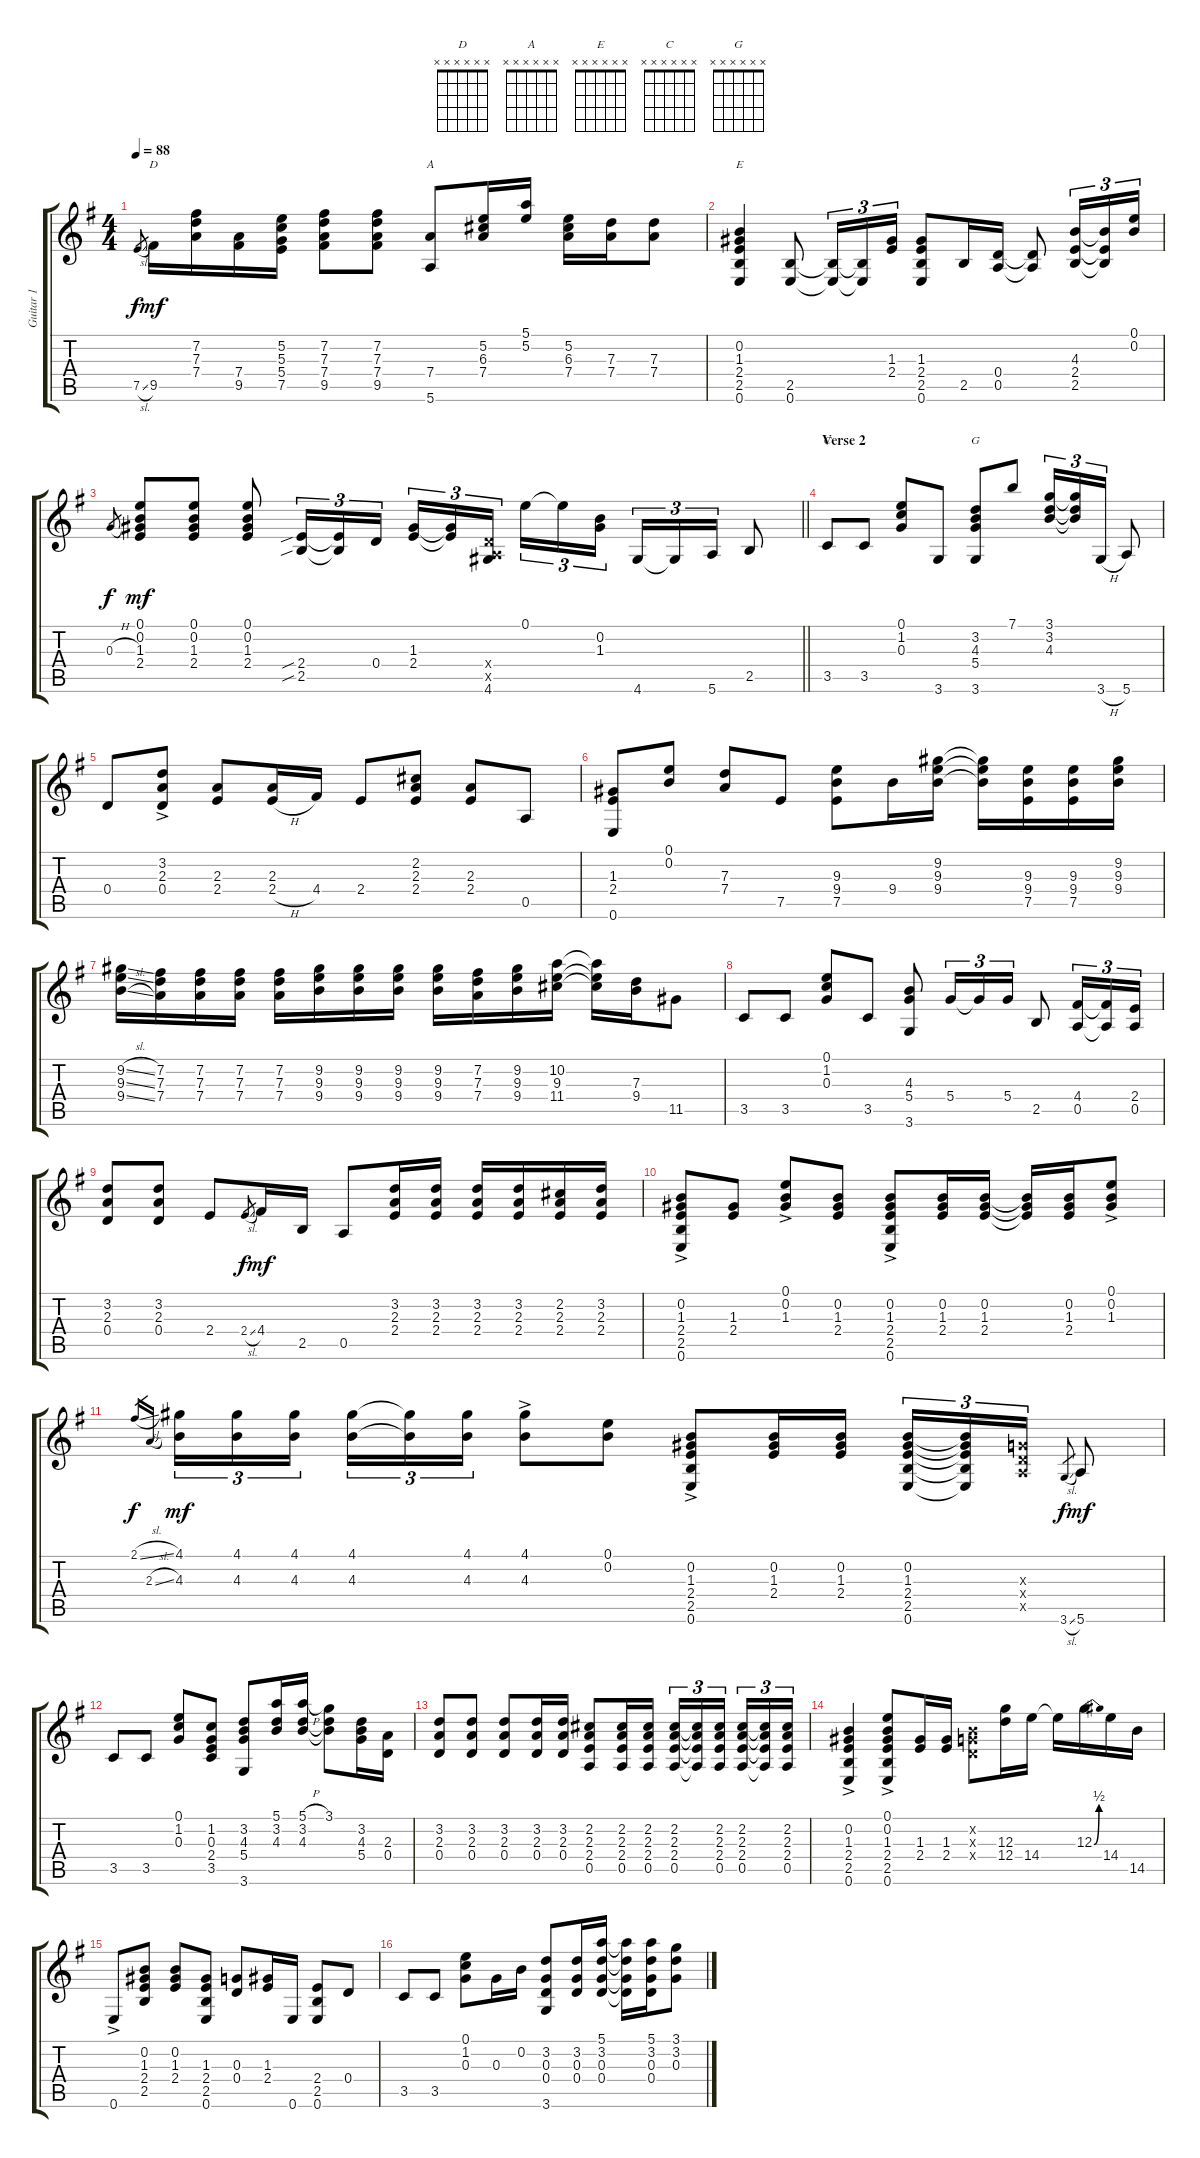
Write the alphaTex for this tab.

\track ("Guitar 1" "Guitar 1") {instrument electricguitarjazz}
\staff {score tabs}
\tuning (E4 B3 G3 D3 A2 E2) {hide}
\chord ("D" x x x x x x)
\chord ("A" x x x x x x)
\chord ("E" x x x x x x)
\chord ("C" x x x x x x)
\chord ("G" x x x x x x)
\ts (4 4)
\tempo 88
\clef g2
\ks g
7.5{sl}.8{gr dy f} 9.5.16{ch "D" dy mf} (7.2 7.3 7.4).16 (7.4 9.5).16 (5.2 5.3 5.4 7.5).16 (7.2 7.3 7.4 9.5).8 (7.2 7.3 7.4 9.5).8 (7.4 5.6).8{ch "A"} (5.2 6.3 7.4).16 (5.1 5.2).16 (5.2 6.3 7.4).16 (7.3 7.4).16 (7.3 7.4).8 |
(0.2 1.3 2.4 2.5 0.6).4{ch "E"} (2.5 0.6).8 (2.5{t} 0.6{t}).16{tu (3 2)} (2.5{t} 0.6{t}).16{tu (3 2)} (1.3 2.4).16{tu (3 2)} (1.3 2.4 2.5 0.6).8 2.5.16 (0.4 0.5).16 (0.4{t} 0.5{t}).8 (4.3 2.4 2.5).16{tu (3 2)} (4.3{t} 2.4{t} 2.5{t}).16{tu (3 2)} (0.1 0.2).16{tu (3 2)} |
\barLineRight lightlight
0.3{h}.8{gr dy f} (0.1 0.2 1.3 2.4).8{dy mf} (0.1 0.2 1.3 2.4).8 (0.1 0.2 1.3 2.4).8 (2.4{sib} 2.5{sib}).16{tu (3 2)} (2.4{t} 2.5{t}).16{tu (3 2)} 0.4.16{tu (3 2)} (1.3 2.4).16{tu (3 2)} (1.3{t} 2.4{t}).16{tu (3 2)} (0.4{x} 0.5{x} 4.6).16{tu (3 2) beam splitsecondary} 0.1.16{tu (3 2)} 0.1{t}.16{tu (3 2)} (0.2 1.3).16{tu (3 2)} 4.6.16{tu (3 2)} 4.6{t}.16{tu (3 2)} 5.6.16{tu (3 2)} 2.5.8 |
\section ("" "Verse 2")
3.5.8{ch "C"} 3.5.8 (0.1 1.2 0.3).8 3.6.8 (3.2 4.3 5.4 3.6).8{ch "G"} 7.1.8 (3.1 3.2 4.3).16{tu (3 2)} (3.1{t} 3.2{t} 4.3{t}).16{tu (3 2)} 3.6{h}.16{tu (3 2)} 5.6.8 |
0.4.8 (3.2 2.3 0.4{ac}).8 (2.3 2.4).8 (2.3 2.4{h}).16 4.4.16 2.4.8 (2.2 2.3 2.4).8 (2.3 2.4).8 0.5.8 |
(1.3 2.4 0.6).8 (0.1 0.2).8 (7.3 7.4).8 7.5.8 (9.3 9.4 7.5).8 9.4.16 (9.2 9.3 9.4).16 (9.2{t} 9.3{t} 9.4{t}).16 (9.3 9.4 7.5).16 (9.3 9.4 7.5).16 (9.2 9.3 9.4).16 |
(9.2{sl} 9.3{sl} 9.4{sl}).16 (7.2 7.3 7.4).16 (7.2 7.3 7.4).16 (7.2 7.3 7.4).16 (7.2 7.3 7.4).16 (9.2 9.3 9.4).16 (9.2 9.3 9.4).16 (9.2 9.3 9.4).16 (9.2 9.3 9.4).16 (7.2 7.3 7.4).16 (9.2 9.3 9.4).16 (10.2 9.3 11.4).16 (10.2{t} 9.3{t} 11.4{t}).16 (7.3 9.4).16 11.5.8 |
3.5.8 3.5.8 (0.1 1.2 0.3).8 3.5.8 (4.3 5.4 3.6).8 5.4.16{tu (3 2)} 5.4{t}.16{tu (3 2)} 5.4.16{tu (3 2)} 2.5.8 (4.4 0.5).16{tu (3 2)} (4.4{t} 0.5{t}).16{tu (3 2)} (2.4 0.5).16{tu (3 2)} |
(3.2 2.3 0.4).8 (3.2 2.3 0.4).8 2.4.8 2.4{sl}.8{gr dy f} 4.4.16{dy mf} 2.5.16 0.5.8 (3.2 2.3 2.4).16 (3.2 2.3 2.4).16 (3.2 2.3 2.4).16 (3.2 2.3 2.4).16 (2.2 2.3 2.4).16 (3.2 2.3 2.4).16 |
(0.2 1.3 2.4 2.5 0.6{ac}).8 (1.3 2.4).8 (0.1 0.2 1.3{ac}).8 (0.2 1.3 2.4).8 (0.2 1.3 2.4 2.5 0.6{ac}).8 (0.2 1.3 2.4).16 (0.2 1.3 2.4).16 (0.2{t} 1.3{t} 2.4{t}).16 (0.2 1.3 2.4).16 (0.1 0.2 1.3{ac}).8 |
2.1{sl}.16{gr dy f} 2.3{sl}.16{gr} (4.1 4.3).16{tu (3 2) dy mf} (4.1 4.3).16{tu (3 2)} (4.1 4.3).16{tu (3 2) beam splitsecondary} (4.1 4.3).16{tu (3 2)} (4.1{t} 4.3{t}).16{tu (3 2)} (4.1 4.3).16{tu (3 2)} (4.1{ac} 4.3).8 (0.1 0.2).8 (0.2 1.3 2.4 2.5 0.6{ac}).8 (0.2 1.3 2.4).16 (0.2 1.3 2.4).16 (0.2 1.3 2.4 2.5 0.6).16{tu (3 2)} (0.2{t} 1.3{t} 2.4{t} 2.5{t} 0.6{t}).16{tu (3 2)} (0.3{x} 0.4{x} 0.5{x}).16{tu (3 2)} 3.6{sl}.8{gr dy f} 5.6.8{dy mf} |
3.5.8 3.5.8 (0.1 1.2 0.3).8 (1.2 0.3 2.4 3.5).8 (3.2 4.3 5.4 3.6).8 (5.1 3.2 4.3).16 (5.1{h} 3.2 4.3).16 (3.1 3.2{t} 4.3{t}).8 (3.2 4.3 5.4).16 (2.3 0.4).16 |
(3.2 2.3 0.4).8 (3.2 2.3 0.4).8 (3.2 2.3 0.4).8 (3.2 2.3 0.4).16 (3.2 2.3 0.4).16 (2.2 2.3 2.4 0.5).8 (2.2 2.3 2.4 0.5).16 (2.2 2.3 2.4 0.5).16 (2.2 2.3 2.4 0.5).16{tu (3 2)} (2.2{t} 2.3{t} 2.4{t} 0.5{t}).16{tu (3 2)} (2.2 2.3 2.4 0.5).16{tu (3 2) beam splitsecondary} (2.2 2.3 2.4 0.5).16{tu (3 2)} (2.2{t} 2.3{t} 2.4{t} 0.5{t}).16{tu (3 2)} (2.2 2.3 2.4 0.5).16{tu (3 2)} |
(0.2 1.3 2.4 2.5 0.6{ac}).4 (0.1 0.2 1.3 2.4 2.5 0.6{ac}).8 (1.3 2.4).16 (1.3 2.4).16 (0.2{x} 0.3{x} 0.4{x}).8 (12.3 12.4).16 14.4.16 14.4{t}.16 12.3{be (bend 0 0 60 2)}.16 14.4.16 14.5.16 |
0.6{ac}.8 (0.2 1.3 2.4 2.5).8 (0.2 1.3 2.4).8 (1.3 2.4 2.5 0.6).8 (0.3 0.4).8 (1.3 2.4).16 0.6.16 (2.4 2.5 0.6).8 0.4.8 |
3.5.8 3.5.8 (0.1 1.2 0.3).8 0.3.16 0.2.16 (3.2 0.3 0.4 3.6).8 (3.2 0.3 0.4).16 (5.1 3.2 0.3 0.4).16 (5.1{t} 3.2{t} 0.3{t} 0.4{t}).16 (5.1 3.2 0.3 0.4).16 (3.1 3.2 0.3).8
